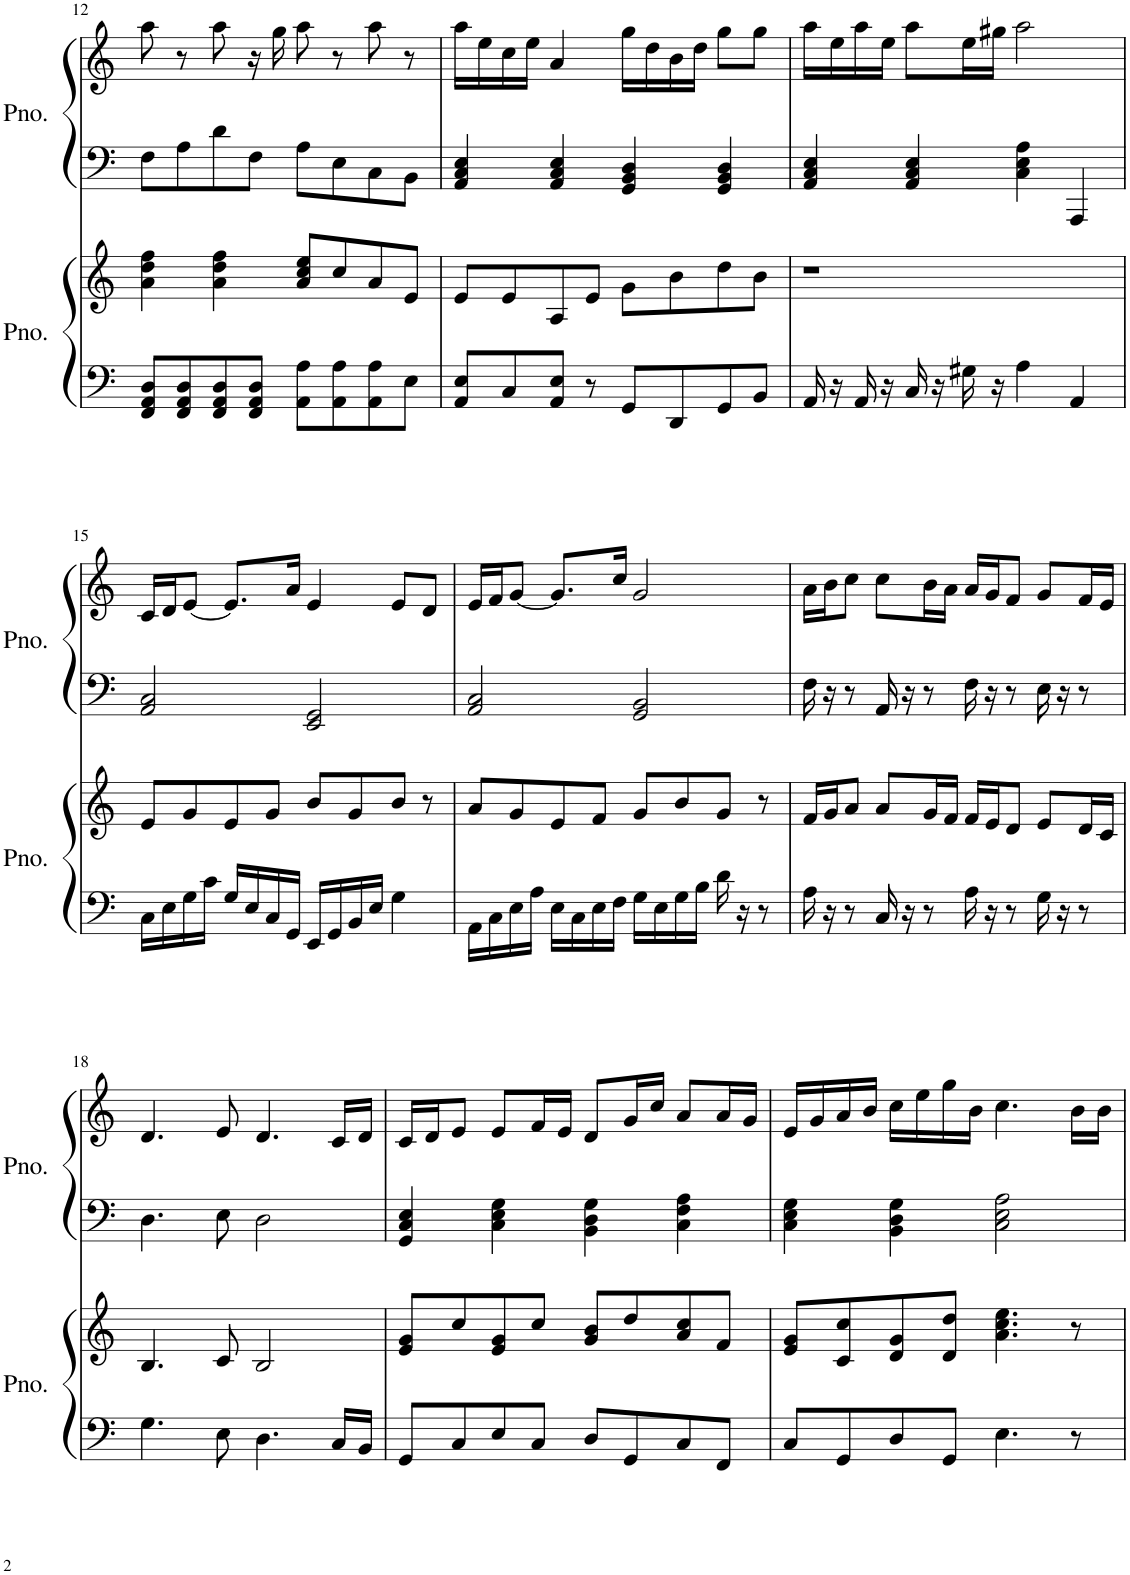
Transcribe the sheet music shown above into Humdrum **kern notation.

**kern	**kern	**kern	**kern
*part2	*part2	*part1	*part1
*staff4	*staff3	*staff2	*staff1
*I"Piano	*	*I"Piano	*
*I'Pno.	*	*I'Pno.	*
!!LO:PB:g=z
*clefF4	*clefG2	*clefF4	*clefG2
*k[]	*k[]	*k[]	*k[]
*M4/4	*M4/4	*M4/4	*M4/4
=12	=12	=12	=12
8FF/ 8AA/ 8D/L	4a\ 4dd\ 4ff\	8F\L	8aa\
8FF/ 8AA/ 8D/	.	8A\	8r
8FF/ 8AA/ 8D/	4a\ 4dd\ 4ff\	8d\	8aa\
8FF/ 8AA/ 8D/J	.	8F\J	16r
.	.	.	16gg\
8AA\ 8A\L	8a/ 8cc/ 8ee/L	8A\L	8aa\
8AA\ 8A\	8cc/	8E\	8r
8AA\ 8A\	8a/	8C\	8aa\
8E\J	8e/J	8BB\J	8r
=13	=13	=13	=13
8AA/ 8E/L	8e/L	4AA/ 4C/ 4E/	16aa\LL
.	.	.	16ee\
8C/	8e/	.	16cc\
.	.	.	16ee\JJ
8AA/ 8E/J	8A/	4AA/ 4C/ 4E/	4a/
8r	8e/J	.	.
8GG/L	8g\L	4GG/ 4BB/ 4D/	16gg\LL
.	.	.	16dd\
8DD/	8b\	.	16b\
.	.	.	16dd\JJ
8GG/	8dd\	4GG/ 4BB/ 4D/	8gg\L
8BB/J	8b\J	.	8gg\J
=14	=14	=14	=14
16AA/	1r	4AA/ 4C/ 4E/	16aa\LL
16r	.	.	16ee\
16AA/	.	.	16aa\
16r	.	.	16ee\JJ
16C/	.	4AA/ 4C/ 4E/	8aa\L
16r	.	.	.
16G#X\	.	.	16ee\L
16r	.	.	16gg#X\JJ
4A\	.	4C\ 4E\ 4A\	2aa\
4AA/	.	4AAA/	.
!!LO:LB:g=z
=15	=15	=15	=15
16C\LL	8e/L	2AA/ 2C/	16c/LL
16E\	.	.	16d/J
16G\	8g/	.	[8e/J
16c\JJ	.	.	.
16G/LL	8e/	.	8.e/L]
16E/	.	.	.
16C/	8g/J	.	.
16GG/JJ	.	.	16a/Jk
16EE/LL	8b/L	2EE/ 2GG/	4e/
16GG/	.	.	.
16BB/	8g/	.	.
16E/JJ	.	.	.
4G\	8b/J	.	8e/L
.	8r	.	8d/J
=16	=16	=16	=16
16AA\LL	8a/L	2AA/ 2C/	16e/LL
16C\	.	.	16f/J
16E\	8g/	.	[8g/J
16A\JJ	.	.	.
16E\LL	8e/	.	8.g/L]
16C\	.	.	.
16E\	8f/J	.	.
16F\JJ	.	.	16cc/Jk
16G\LL	8g/L	2GG/ 2BB/	2g/
16E\	.	.	.
16G\	8b/	.	.
16B\JJ	.	.	.
16d\	8g/J	.	.
16r	.	.	.
8r	8r	.	.
=17	=17	=17	=17
16A\	16f/LL	16F\	16a\LL
16r	16g/J	16r	16b\J
8r	8a/J	8r	8cc\J
16C/	8a/L	16AA/	8cc\L
16r	.	16r	.
8r	16g/L	8r	16b\L
.	16f/JJ	.	16a\JJ
16A\	16f/LL	16F\	16a/LL
16r	16e/J	16r	16g/J
8r	8d/J	8r	8f/J
16G\	8e/L	16E\	8g/L
16r	.	16r	.
8r	16d/L	8r	16f/L
.	16c/JJ	.	16e/JJ
!!LO:LB:g=z
=18	=18	=18	=18
4.G\	4.B/	4.D\	4.d/
8E\	8c/	8E\	8e/
4.D\	2B/	2D\	4.d/
16C/LL	.	.	16c/LL
16BB/JJ	.	.	16d/JJ
=19	=19	=19	=19
8GG/L	8e/ 8g/L	4GG/ 4C/ 4E/	16c/LL
.	.	.	16d/J
8C/	8cc/	.	8e/J
8E/	8e/ 8g/	4C\ 4E\ 4G\	8e/L
8C/J	8cc/J	.	16f/L
.	.	.	16e/JJ
8D/L	8g/ 8b/L	4BB\ 4D\ 4G\	8d/L
8GG/	8dd/	.	16g/L
.	.	.	16cc/JJ
8C/	8a/ 8cc/	4C\ 4F\ 4A\	8a/L
8FF/J	8f/J	.	16a/L
.	.	.	16g/JJ
=20	=20	=20	=20
8C/L	8e/ 8g/L	4C\ 4E\ 4G\	16e/LL
.	.	.	16g/
8GG/	8c/ 8cc/	.	16a/
.	.	.	16b/JJ
8D/	8d/ 8g/	4BB\ 4D\ 4G\	16cc\LL
.	.	.	16ee\
8GG/J	8d/ 8dd/J	.	16gg\
.	.	.	16b\JJ
4.E\	4.a\ 4.cc\ 4.ee\	2C\ 2E\ 2A\	4.cc\
8r	8r	.	16b\LL
.	.	.	16b\JJ
=	=	=	=
*-	*-	*-	*-
